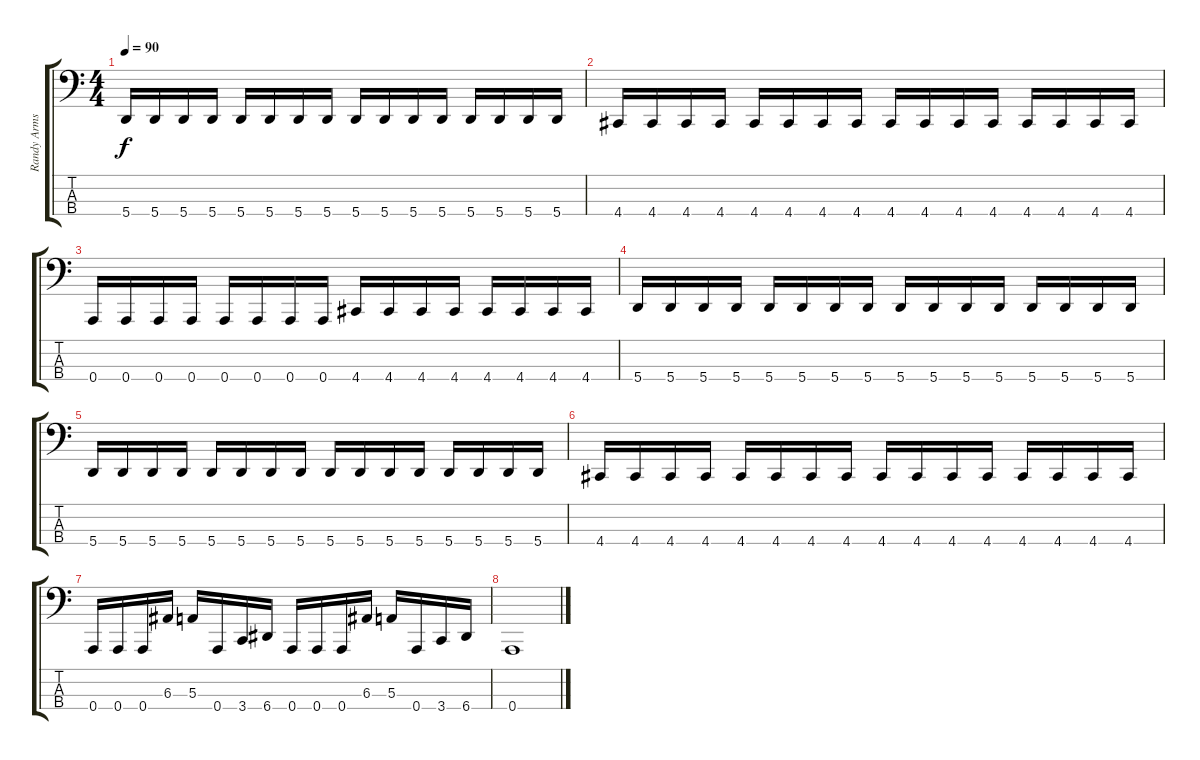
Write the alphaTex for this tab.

\track ("Randy Armstrong" "Randy Arms") {instrument electricbassfinger}
\staff {score tabs}
\tuning (D2 A1 E1 A0) {hide}
\ts (4 4)
\tempo 90
\clef f4
\ks c
5.4.16{dy f} 5.4.16 5.4.16 5.4.16 5.4.16 5.4.16 5.4.16 5.4.16 5.4.16 5.4.16 5.4.16 5.4.16 5.4.16 5.4.16 5.4.16 5.4.16 |
4.4.16 4.4.16 4.4.16 4.4.16 4.4.16 4.4.16 4.4.16 4.4.16 4.4.16 4.4.16 4.4.16 4.4.16 4.4.16 4.4.16 4.4.16 4.4.16 |
0.4.16 0.4.16 0.4.16 0.4.16 0.4.16 0.4.16 0.4.16 0.4.16 4.4.16 4.4.16 4.4.16 4.4.16 4.4.16 4.4.16 4.4.16 4.4.16 |
5.4.16 5.4.16 5.4.16 5.4.16 5.4.16 5.4.16 5.4.16 5.4.16 5.4.16 5.4.16 5.4.16 5.4.16 5.4.16 5.4.16 5.4.16 5.4.16 |
5.4.16 5.4.16 5.4.16 5.4.16 5.4.16 5.4.16 5.4.16 5.4.16 5.4.16 5.4.16 5.4.16 5.4.16 5.4.16 5.4.16 5.4.16 5.4.16 |
4.4.16 4.4.16 4.4.16 4.4.16 4.4.16 4.4.16 4.4.16 4.4.16 4.4.16 4.4.16 4.4.16 4.4.16 4.4.16 4.4.16 4.4.16 4.4.16 |
0.4.16 0.4.16 0.4.16 6.3.16 5.3.16 0.4.16 3.4.16 6.4.16 0.4.16 0.4.16 0.4.16 6.3.16 5.3.16 0.4.16 3.4.16 6.4.16 |
0.4.1
